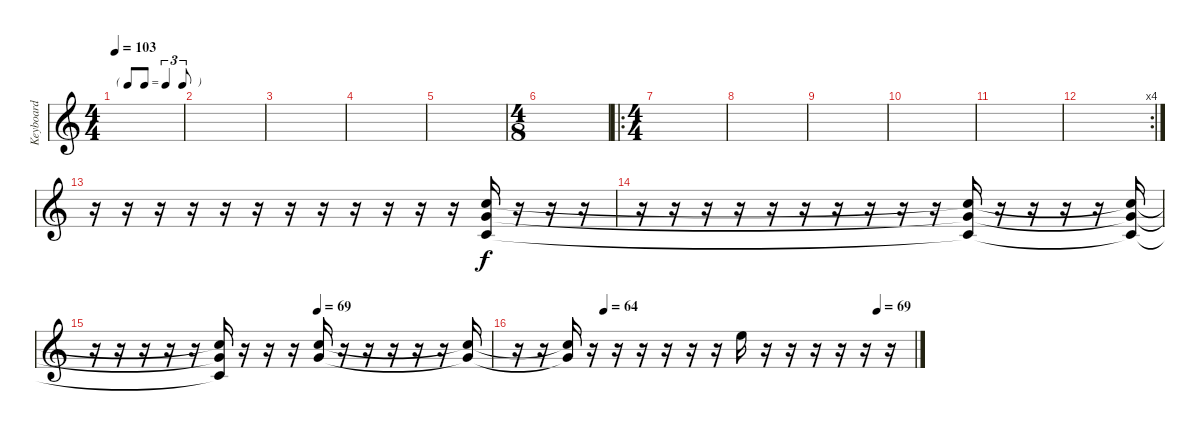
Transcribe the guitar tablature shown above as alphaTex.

\track ("Keyboard" "Keyboard") {instrument choiraahs}
\staff {score}
\tuning (E4 B3 G3 D3 A2 E2) {hide}
\ts (4 4)
\tf triplet8th
\tempo 103
\clef g2
\ks c
|
|
|
|
|
\ts (4 8)
|
\ro
\ts (4 4)
|
|
|
|
|
\rc 4
|
r.16 r.16 r.16 r.16 r.16 r.16 r.16 r.16 r.16 r.16 r.16 r.16 (8.1 8.2 5.3).16 r.16 r.16 r.16 |
r.16 r.16 r.16 r.16 r.16 r.16 r.16 r.16 r.16 r.16 (8.1{t} 8.2{t} 5.3{t}).16 r.16 r.16 r.16 r.16 (8.1{t} 8.2{t} 5.3{t}).16{volume 5} |
\tempo (69 0.5625)
r.16 r.16 r.16 r.16 r.16 (8.1{t} 8.2{t} 5.3{t}).16{volume 4} r.16 r.16 r.16 (13.2 12.3).16 r.16 r.16 r.16 r.16 r.16 (13.2{t} 12.3{t}).16 |
\tempo (64 0.21875)
\tempo (69 0.90625)
r.16 r.16 (13.2{t} 12.3{t}).16 r.16 r.16 r.16 r.16 r.16 r.16 12.1.16 r.16 r.16 r.16 r.16 r.16 r.16
